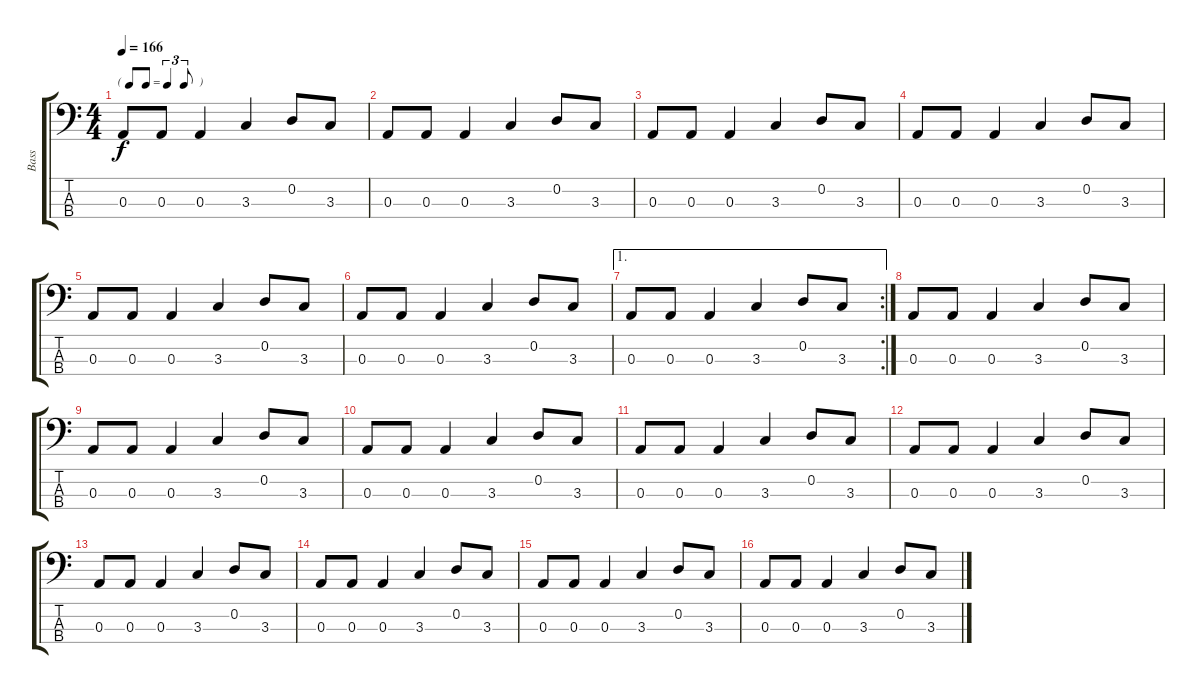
\track ("Bass" "Bass") {instrument electricbassfinger}
\staff {score tabs}
\tuning (G2 D2 A1 E1) {hide}
\ts (4 4)
\tf triplet8th
\tempo 166
\clef f4
\ks c
0.3.8{dy f} 0.3.8 0.3.4 3.3.4 0.2.8 3.3.8 |
0.3.8 0.3.8 0.3.4 3.3.4 0.2.8 3.3.8 |
0.3.8 0.3.8 0.3.4 3.3.4 0.2.8 3.3.8 |
0.3.8 0.3.8 0.3.4 3.3.4 0.2.8 3.3.8 |
0.3.8 0.3.8 0.3.4 3.3.4 0.2.8 3.3.8 |
0.3.8 0.3.8 0.3.4 3.3.4 0.2.8 3.3.8 |
\ae 1
\rc 2
0.3.8 0.3.8 0.3.4 3.3.4 0.2.8 3.3.8 |
0.3.8 0.3.8 0.3.4 3.3.4 0.2.8 3.3.8 |
0.3.8 0.3.8 0.3.4 3.3.4 0.2.8 3.3.8 |
0.3.8 0.3.8 0.3.4 3.3.4 0.2.8 3.3.8 |
0.3.8 0.3.8 0.3.4 3.3.4 0.2.8 3.3.8 |
0.3.8 0.3.8 0.3.4 3.3.4 0.2.8 3.3.8 |
0.3.8 0.3.8 0.3.4 3.3.4 0.2.8 3.3.8 |
0.3.8 0.3.8 0.3.4 3.3.4 0.2.8 3.3.8 |
0.3.8 0.3.8 0.3.4 3.3.4 0.2.8 3.3.8 |
0.3.8 0.3.8 0.3.4 3.3.4 0.2.8 3.3.8
